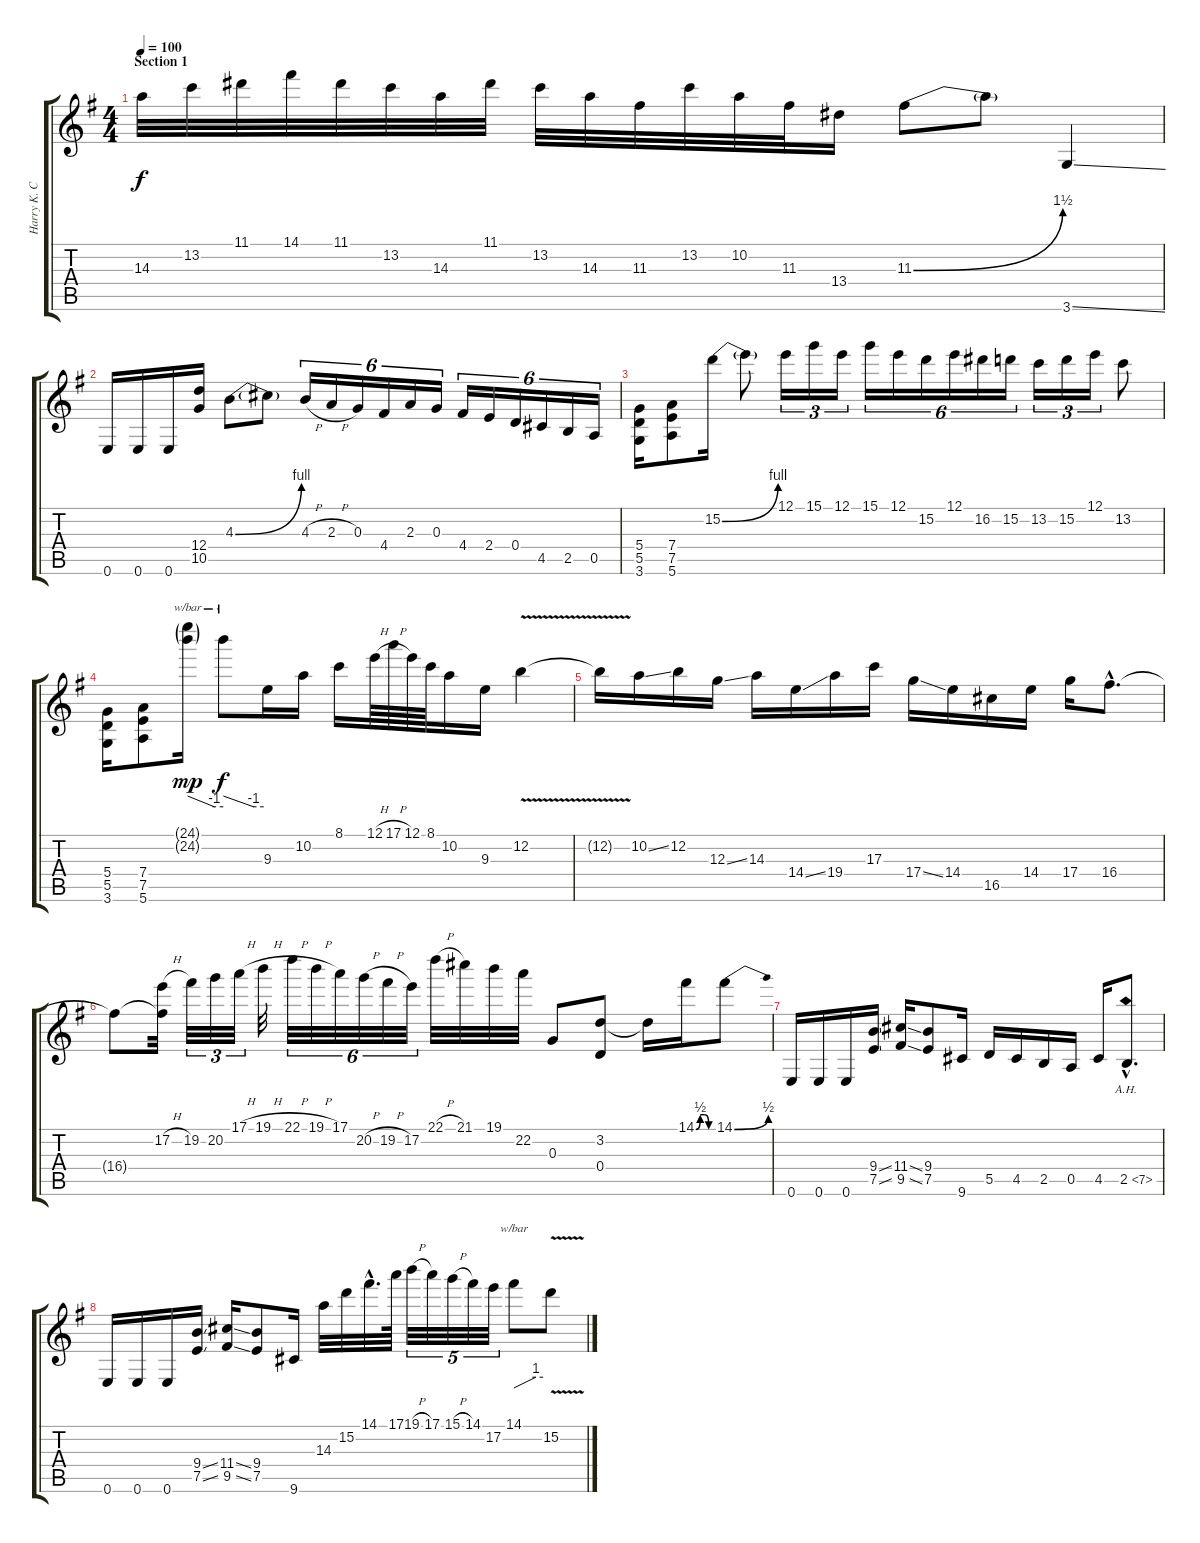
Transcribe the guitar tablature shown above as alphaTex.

\track ("Harry K. Cody" "Harry K. C") {instrument distortionguitar}
\staff {score tabs}
\tuning (E4 B3 G3 D3 A2 E2) {hide}
\ts (4 4)
\section ("" "Section 1")
\tempo 100
\clef g2
\ks g
14.3.32{dy f instrument distortionguitar} 13.2.32 11.1.32 14.1.32 11.1.32 13.2.32 14.3.32 11.1.32 13.2.32 14.3.32 11.3.32 13.2.32 10.2.32 11.3.32 13.4.16 11.3{be (bend 0 0 60 6)}.8 11.3{t}.8 3.6{ss}.4 |
0.6.16 0.6.16 0.6.16 (12.4 10.5).16 4.3{be (bend 0 0 60 4)}.8 4.3{t}.8 4.3{h}.16{tu (6 4)} 2.3{h}.16{tu (6 4)} 0.3.16{tu (6 4)} 4.4.16{tu (6 4)} 2.3.16{tu (6 4)} 0.3.16{tu (6 4)} 4.4.16{tu (6 4)} 2.4.16{tu (6 4)} 0.4.16{tu (6 4)} 4.5.16{tu (6 4)} 2.5.16{tu (6 4)} 0.5.16{tu (6 4)} |
(5.4 5.5 3.6).16 (7.4 7.5 5.6).8 15.2{be (bend 0 0 60 4)}.16 15.2{t}.8 12.1.16{tu (3 2)} 15.1.16{tu (3 2)} 12.1.16{tu (3 2)} 15.1.16{tu (6 4)} 12.1.16{tu (6 4)} 15.2.16{tu (6 4)} 12.1.16{tu (6 4)} 16.2.16{tu (6 4)} 15.2.16{tu (6 4)} 13.2.16{tu (3 2)} 15.2.16{tu (3 2)} 12.1.16{tu (3 2)} 13.2.8 |
(5.4 5.5 3.6).16 (7.4 7.5 5.6).8 (24.1{g} 24.2{g}).16{tbe (custom default 0 0 45 -4 60 -4) dy mp} 24.2{t}.8{tbe (custom default 0 0 45 -4 60 -4) dy f} 9.3.16 10.2.16 8.1.16 12.1{h}.64 17.1{h}.64 12.1.64 8.1.64 10.2.16 9.3.16 12.2{v}.4 |
12.2{t}.16 10.2{ss}.16 12.2.16 12.3{ss}.16 14.3.16 14.4{ss}.16 19.4.16 17.3.16 17.4{ss}.16 14.4.16 16.5.16 14.4.16 17.4.16 16.4{hac}.8{d} |
16.4{t}.8 (17.2{h} 16.4{t}).32 19.2.32{tu (3 2)} 20.2.32{tu (3 2)} 17.1{h}.32{tu (3 2)} 19.1{h}.32 22.1{h}.32{tu (6 4)} 19.1{h}.32{tu (6 4)} 17.1.32{tu (6 4)} 20.2{h}.32{tu (6 4)} 19.2{h}.32{tu (6 4)} 17.2.32{tu (6 4)} 22.1{h}.32 21.1.32 19.1.32 22.2.32 0.3.8 (3.2 0.4).8 3.2{t}.16 14.1{be (custom 0 0 15 2 30 2 45 0 60 0)}.16 14.1{be (bend 0 0 60 2)}.8 |
0.6.16 0.6.16 0.6.16 (9.4{ss} 7.5{ss}).16 (11.4{ss} 9.5{ss}).16 (9.4 7.5).8 9.6.16 5.5.16 4.5.16 2.5.16 0.5.16 4.5.16 2.5{ah 5 hac}.8{d} |
0.6.16 0.6.16 0.6.16 (9.4{ss} 7.5{ss}).16 (11.4{ss} 9.5{ss}).16 (9.4 7.5).8 9.6.16 14.3.32 15.2.32 14.1{hac}.32{d} 17.1.64 19.1{h}.32{tu (5 4)} 17.1.32{tu (5 4)} 15.1{h}.32{tu (5 4)} 14.1.32{tu (5 4)} 17.2.32{tu (5 4)} 14.1.8{tbe (custom default 0 0 45 4 60 4)} 15.2{v}.8
